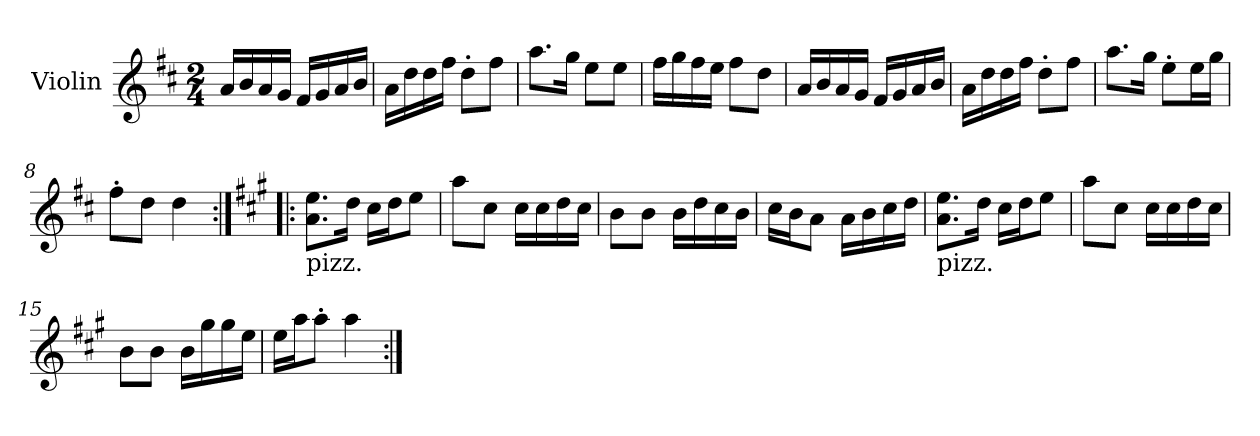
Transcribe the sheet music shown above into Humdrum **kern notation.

**kern
*part1
*staff1
*I"Violin
*I'Vln.
*clefG2
*k[f#c#]
*M2/4
=1
16a/LL
16b/
16a/
16g/JJ
16f#/LL
16g/
16a/
16b/JJ
=2
16a\LL
16dd\
16dd\
16ff#\JJ
8dd'\L
8ff#\J
=3
8.aa\L
16gg\Jk
8ee\L
8ee\J
=4
16ff#\LL
16gg\
16ff#\
16ee\JJ
8ff#\L
8dd\J
!!LO:LB:g=z
=5
16a/LL
16b/
16a/
16g/JJ
16f#/LL
16g/
16a/
16b/JJ
=6
16a\LL
16dd\
16dd\
16ff#\JJ
8dd'\L
8ff#\J
=7
8.aa\L
16gg\Jk
8ee'\L
16ee\L
16gg\JJ
=8
8ff#'\L
8dd\J
4dd\
!!LO:LB:g=z
=9:|!|:
*k[f#c#g#]
!LO:TX:b:t=pizz.
8.a\ 8.ee\L
16dd\Jk
16cc#\LL
16dd\J
8ee\J
=10
8aa\L
8cc#\J
16cc#\LL
16cc#\
16dd\
16cc#\JJ
=11
8b\L
8b\J
16b\LL
16dd\
16cc#\
16b\JJ
=12
16cc#\LL
16b\J
8a\J
16a\LL
16b\
16cc#\
16dd\JJ
!!LO:LB:g=z
=13
!LO:TX:b:t=pizz.
8.a\ 8.ee\L
16dd\Jk
16cc#\LL
16dd\J
8ee\J
=14
8aa\L
8cc#\J
16cc#\LL
16cc#\
16dd\
16cc#\JJ
=15
8b\L
8b\J
16b\LL
16gg#\
16gg#\
16ee\JJ
=16
16ee\LL
16aa\J
8aa'\J
4aa\
=:|!
*-
